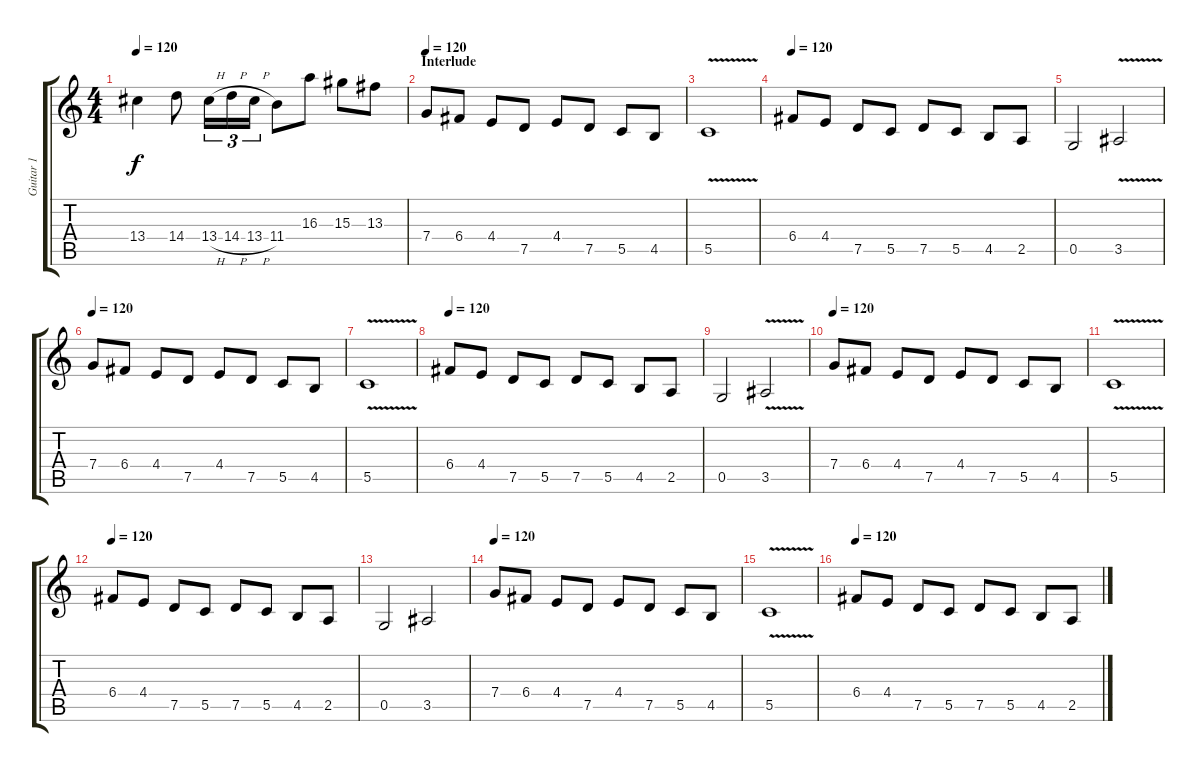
\track ("Guitar 1" "Guitar 1") {instrument distortionguitar}
\staff {score tabs}
\tuning (D4 A3 F3 C3 G2 D2) {hide}
\ts (4 4)
\tempo 120
\clef g2
\ks c
13.4.4{dy f} 14.4.8 13.4{h}.16{tu (3 2)} 14.4{h}.16{tu (3 2)} 13.4{h}.16{tu (3 2)} 11.4.8 16.3.8 15.3.8 13.3.8 |
\section ("" "Interlude")
\tempo 120
7.4.8 6.4.8 4.4.8 7.5.8 4.4.8 7.5.8 5.5.8 4.5.8 |
5.5{v}.1 |
\tempo 120
6.4.8 4.4.8 7.5.8 5.5.8 7.5.8 5.5.8 4.5.8 2.5.8 |
0.5.2 3.5{v}.2 |
\tempo 120
7.4.8 6.4.8 4.4.8 7.5.8 4.4.8 7.5.8 5.5.8 4.5.8 |
5.5{v}.1 |
\tempo 120
6.4.8 4.4.8 7.5.8 5.5.8 7.5.8 5.5.8 4.5.8 2.5.8 |
0.5.2 3.5{v}.2 |
\tempo 120
7.4.8 6.4.8 4.4.8 7.5.8 4.4.8 7.5.8 5.5.8 4.5.8 |
5.5{v}.1 |
\tempo 120
6.4.8 4.4.8 7.5.8 5.5.8 7.5.8 5.5.8 4.5.8 2.5.8 |
0.5.2 3.5.2 |
\tempo 120
7.4.8 6.4.8 4.4.8 7.5.8 4.4.8 7.5.8 5.5.8 4.5.8 |
5.5{v}.1 |
\tempo 120
6.4.8 4.4.8 7.5.8 5.5.8 7.5.8 5.5.8 4.5.8 2.5.8
